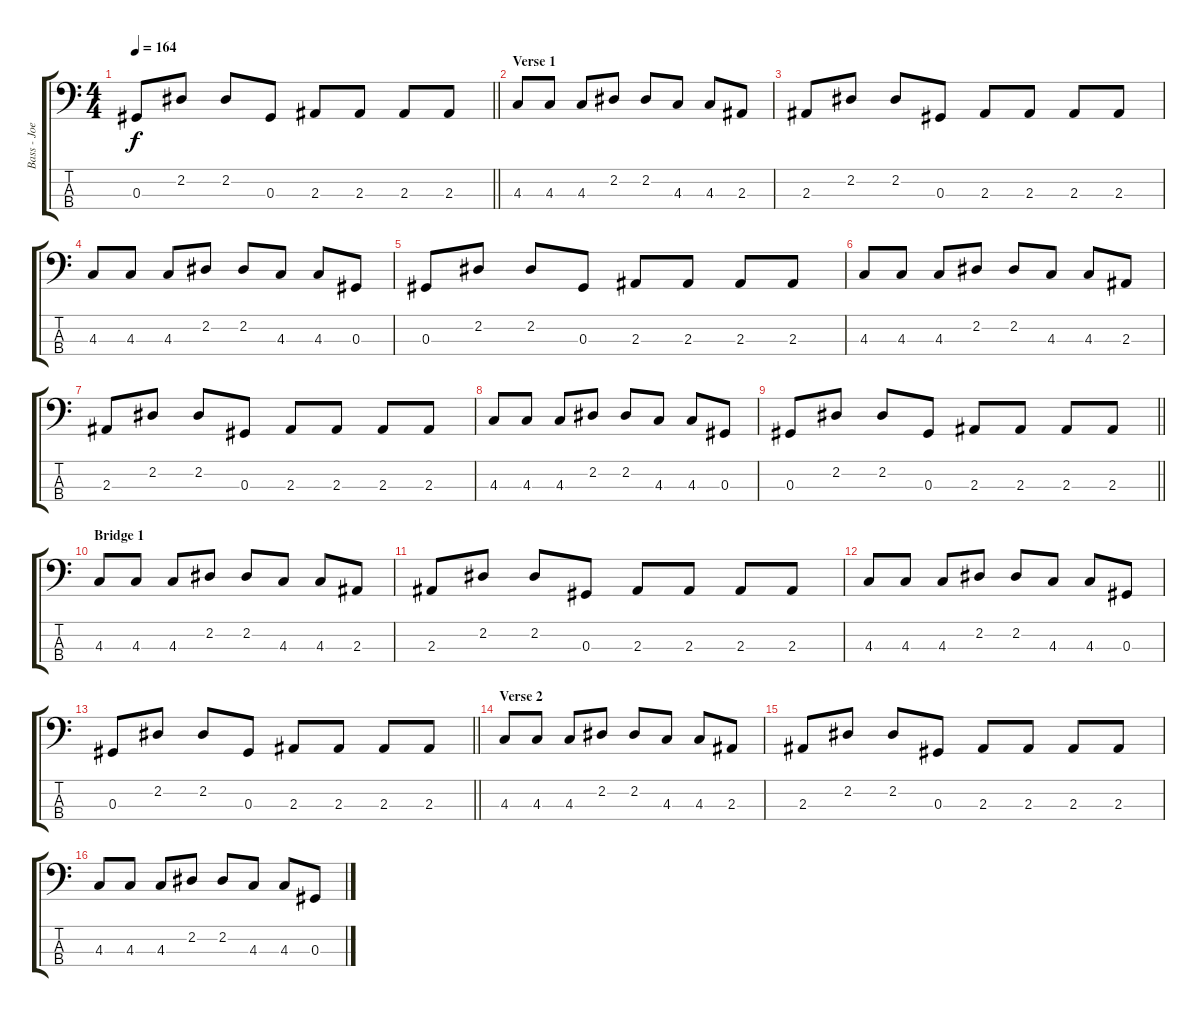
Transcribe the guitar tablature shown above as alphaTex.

\track ("Bass - Joe Saucedo" "Bass - Joe") {instrument electricbassfinger}
\staff {score tabs}
\tuning (Gb2 Db2 Ab1 Eb1) {hide}
\ts (4 4)
\tempo 164
\clef f4
\barLineRight lightlight
\ks c
0.3.8{dy f} 2.2.8 2.2.8 0.3.8 2.3.8 2.3.8 2.3.8 2.3.8 |
\section ("" "Verse 1")
4.3.8 4.3.8 4.3.8 2.2.8 2.2.8 4.3.8 4.3.8 2.3.8 |
2.3.8 2.2.8 2.2.8 0.3.8 2.3.8 2.3.8 2.3.8 2.3.8 |
4.3.8 4.3.8 4.3.8 2.2.8 2.2.8 4.3.8 4.3.8 0.3.8 |
0.3.8 2.2.8 2.2.8 0.3.8 2.3.8 2.3.8 2.3.8 2.3.8 |
4.3.8 4.3.8 4.3.8 2.2.8 2.2.8 4.3.8 4.3.8 2.3.8 |
2.3.8 2.2.8 2.2.8 0.3.8 2.3.8 2.3.8 2.3.8 2.3.8 |
4.3.8 4.3.8 4.3.8 2.2.8 2.2.8 4.3.8 4.3.8 0.3.8 |
\barLineRight lightlight
0.3.8 2.2.8 2.2.8 0.3.8 2.3.8 2.3.8 2.3.8 2.3.8 |
\section ("" "Bridge 1")
4.3.8 4.3.8 4.3.8 2.2.8 2.2.8 4.3.8 4.3.8 2.3.8 |
2.3.8 2.2.8 2.2.8 0.3.8 2.3.8 2.3.8 2.3.8 2.3.8 |
4.3.8 4.3.8 4.3.8 2.2.8 2.2.8 4.3.8 4.3.8 0.3.8 |
\barLineRight lightlight
0.3.8 2.2.8 2.2.8 0.3.8 2.3.8 2.3.8 2.3.8 2.3.8 |
\section ("" "Verse 2")
4.3.8 4.3.8 4.3.8 2.2.8 2.2.8 4.3.8 4.3.8 2.3.8 |
2.3.8 2.2.8 2.2.8 0.3.8 2.3.8 2.3.8 2.3.8 2.3.8 |
4.3.8 4.3.8 4.3.8 2.2.8 2.2.8 4.3.8 4.3.8 0.3.8
